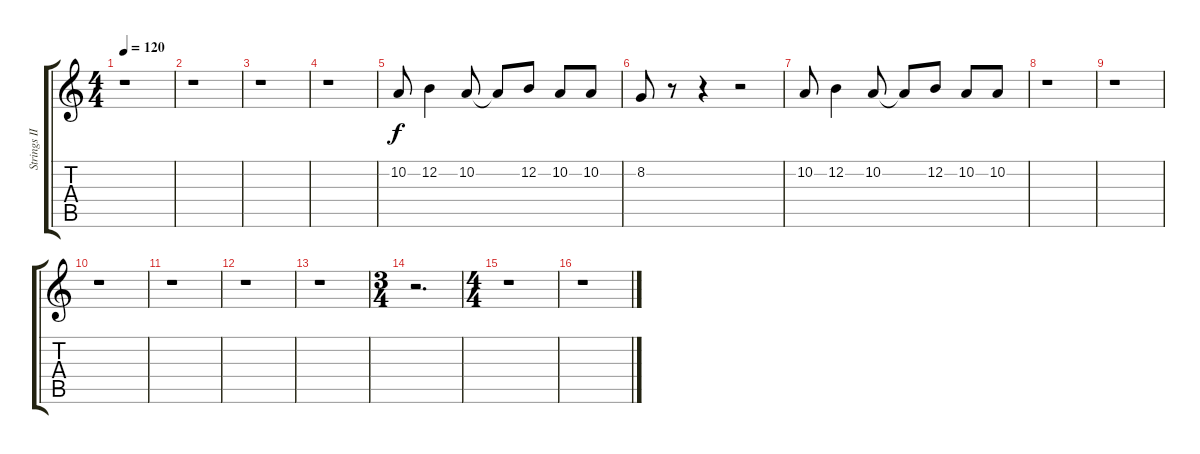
\track ("Strings II" "Strings II") {instrument stringensemble1}
\staff {score tabs}
\tuning (E4 B3 G3 D3 A2 E2) {hide}
\ts (4 4)
\tempo 120
\clef g2
\ks c
r.1{dy f} |
r.1 |
r.1 |
r.1 |
10.2.8 12.2.4 10.2.8 10.2{t}.8 12.2.8 10.2.8 10.2.8 |
8.2.8 r.8 r.4 r.2 |
10.2.8 12.2.4 10.2.8 10.2{t}.8 12.2.8 10.2.8 10.2.8 |
r.1 |
r.1 |
r.1 |
r.1 |
r.1 |
r.1 |
\ts (3 4)
r.2{d} |
\ts (4 4)
r.1 |
r.1
